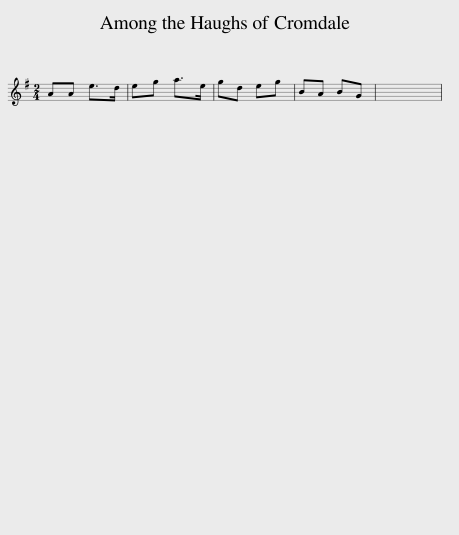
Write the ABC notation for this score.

X:1
L:1/8
M:2/4
I:linebreak $
K:G
V:1 treble
V:1
 AA e>d | eg a>e | gd eg | BA BG | x4 | %5
